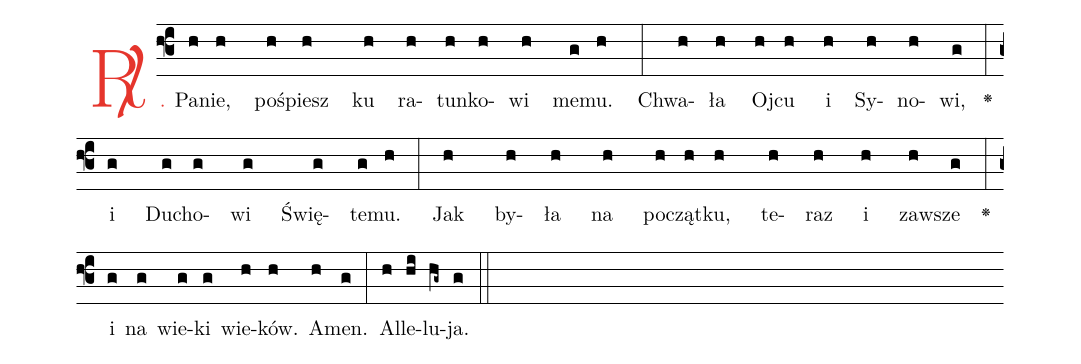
%%
(f3)<c><sp>R/</sp>.</c> Pa(h)nie,(h) po(h)śpiesz(h) ku(h) ra(h)tun(h)ko(h)wi(h) me(g)mu.(h) (:)
Chwa(h)ła(h) Oj(h)cu(h) i(h) Sy(h)no(h)wi,(g) <v>\greheightstar</v>(:) (z)
i(g) Du(g)cho(g)wi(g) Świę(g)te(g)mu.(h) (:)
Jak(h) by(h)ła(h) na(h) po(h)cząt(h)ku,(h) te(h)raz(h) i(h) za(h)wsze(g) <v>\greheightstar</v>(:) (z)
i(g) na(g) wie(g)ki(g) wie(h)ków.(h) A(h)men.(g) (:) Al(h)le(hi)lu(hg~)ja.(g) (::) (Z)
